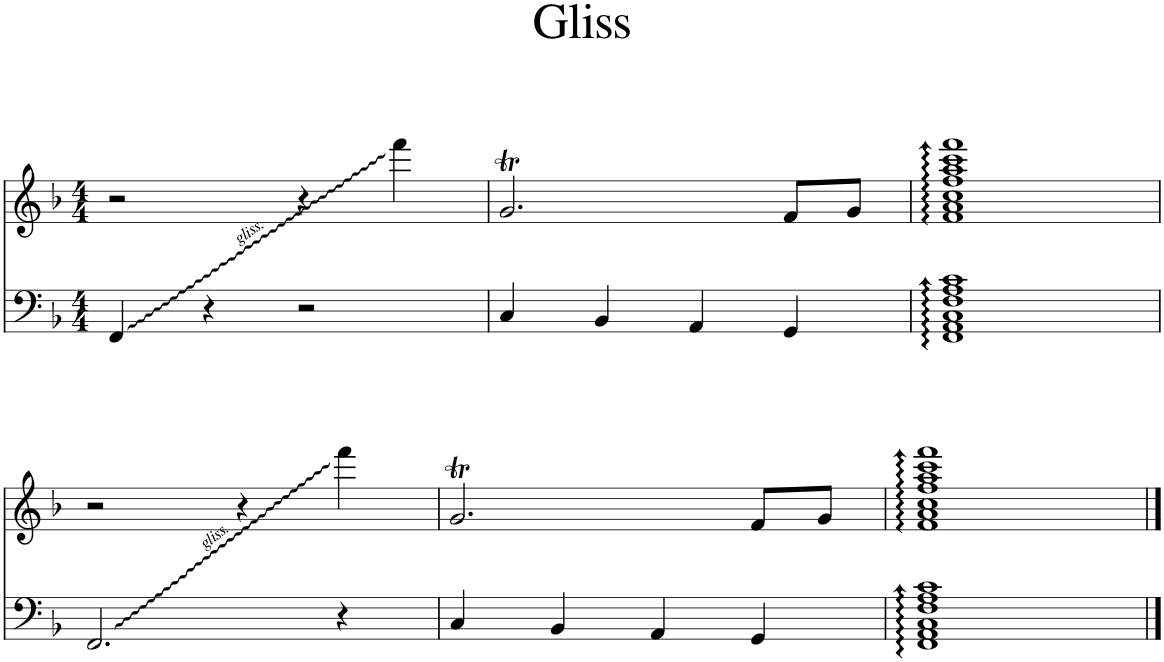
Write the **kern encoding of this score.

**kern	**kern
*part1	*part1
*staff2	*staff1
*I"Harp	*
*I'Hrp.	*
*clefF4	*clefG2
*k[b-]	*k[b-]
*M4/4	*M4/4
=1	=1
4FF/	2r
4r	.
2r	4r
.	4fff\
=2	=2
4C/	2.gT/
4BB-/	.
4AA/	.
4GG/	8f/L
.	8g/J
=3	=3
1FF:: 1AA:: 1C:: 1F:: 1A:: 1c::	1f:: 1a:: 1cc:: 1ff:: 1aa:: 1ccc:: 1fff::
!!LO:LB:g=z
=1	=1
2.FF/	2r
.	4r
4r	4fff\
=2	=2
4C/	2.gT/
4BB-/	.
4AA/	.
4GG/	8f/L
.	8g/J
=3	=3
1FF:: 1AA:: 1C:: 1F:: 1A:: 1c::	1f:: 1a:: 1cc:: 1ff:: 1aa:: 1ccc:: 1fff::
==	==
*-	*-
